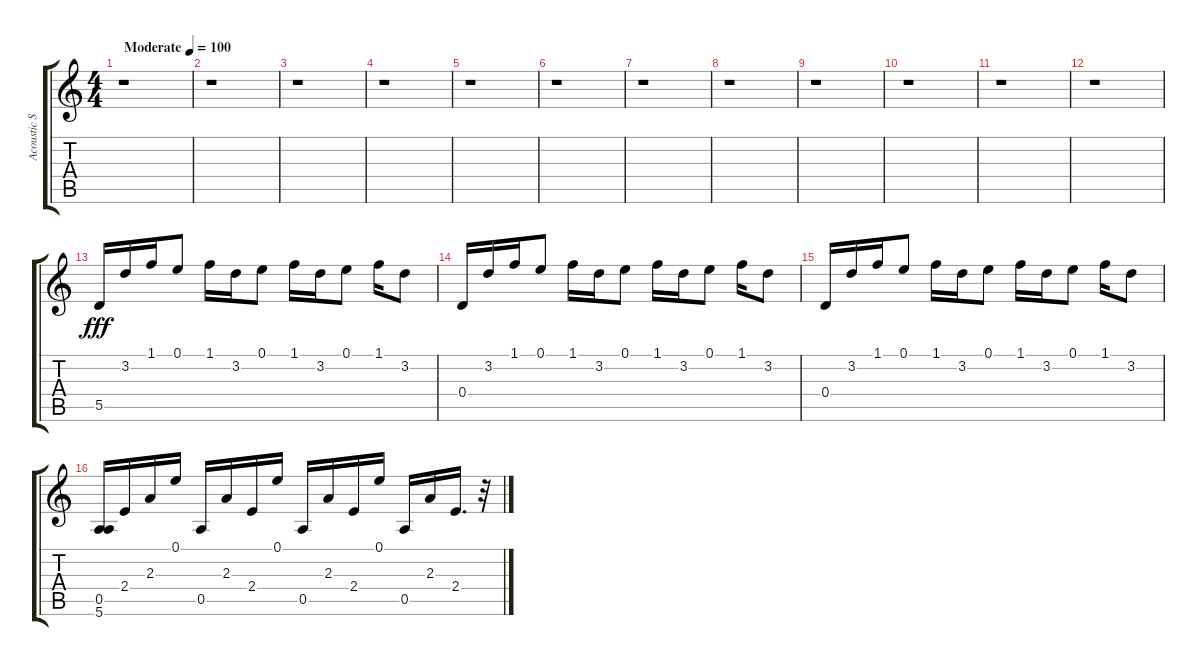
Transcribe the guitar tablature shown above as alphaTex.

\track ("Acoustic Steel (centre)" "Acoustic S") {instrument acousticguitarsteel}
\staff {score tabs}
\tuning (E4 B3 G3 D3 A2 E2) {hide}
\ts (4 4)
\tempo (100 "Moderate")
\clef g2
\ks c
r.1{dy fff instrument acousticguitarsteel} |
r.1 |
r.1 |
r.1 |
r.1 |
r.1 |
r.1 |
r.1 |
r.1 |
r.1 |
r.1 |
r.1 |
5.5.16 3.2.16 1.1.16 0.1.8 1.1.16 3.2.16 0.1.8 1.1.16 3.2.16 0.1.8 1.1.16 3.2.8 |
0.4.16 3.2.16 1.1.16 0.1.8 1.1.16 3.2.16 0.1.8 1.1.16 3.2.16 0.1.8 1.1.16 3.2.8 |
0.4.16 3.2.16 1.1.16 0.1.8 1.1.16 3.2.16 0.1.8 1.1.16 3.2.16 0.1.8 1.1.16 3.2.8 |
(0.5 5.6).16 2.4.16 2.3.16 0.1.16 0.5.16 2.3.16 2.4.16 0.1.16 0.5.16 2.3.16 2.4.16 0.1.16 0.5.16 2.3.16 2.4.16{d} r.32
